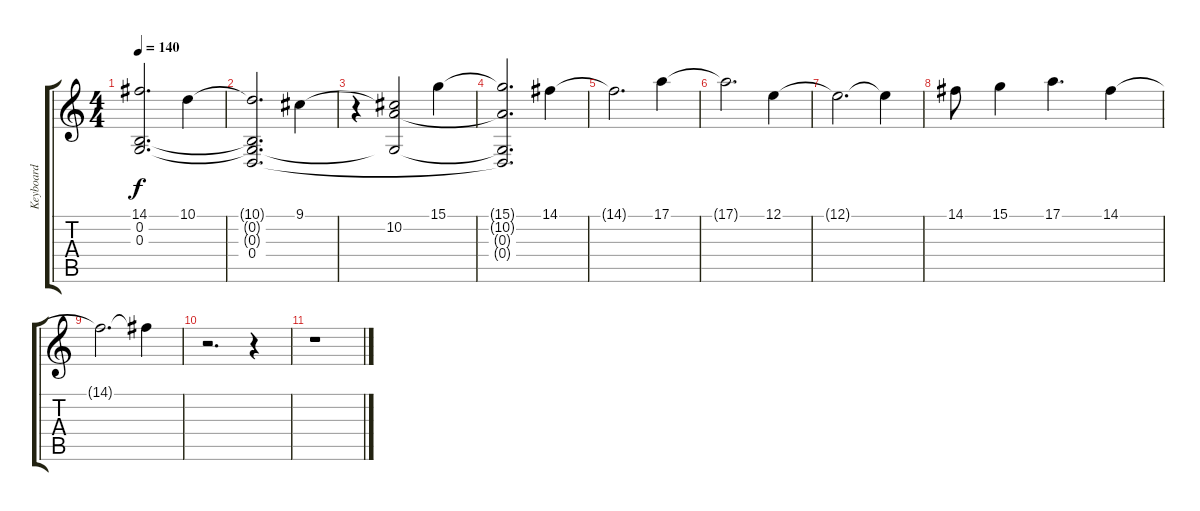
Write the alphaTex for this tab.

\track ("Keyboard" "Keyboard") {instrument stringensemble1}
\staff {score tabs}
\tuning (E4 B3 G3 D3 A2 E2) {hide}
\ts (4 4)
\tempo 140
\clef g2
\ks c
(14.1{t} 0.2 0.3).2{d dy f} 10.1.4 |
(10.1{t} 0.2{t} 0.3{t} 0.4).2{d} 9.1.4 |
r.4 (9.1{t} 10.2 0.3{t}).2 15.1.4 |
(15.1{t} 10.2{t} 0.3{t} 0.4{t}).2{d} 14.1.4 |
14.1{t}.2{d} 17.1.4 |
17.1{t}.2{d} 12.1.4 |
12.1{t}.2{d} 12.1{t}.4 |
14.1.8 15.1.4 17.1.4{d} 14.1.4 |
14.1{t}.2{d} 14.1{t}.4 |
r.2{d} r.4 |
r.1
